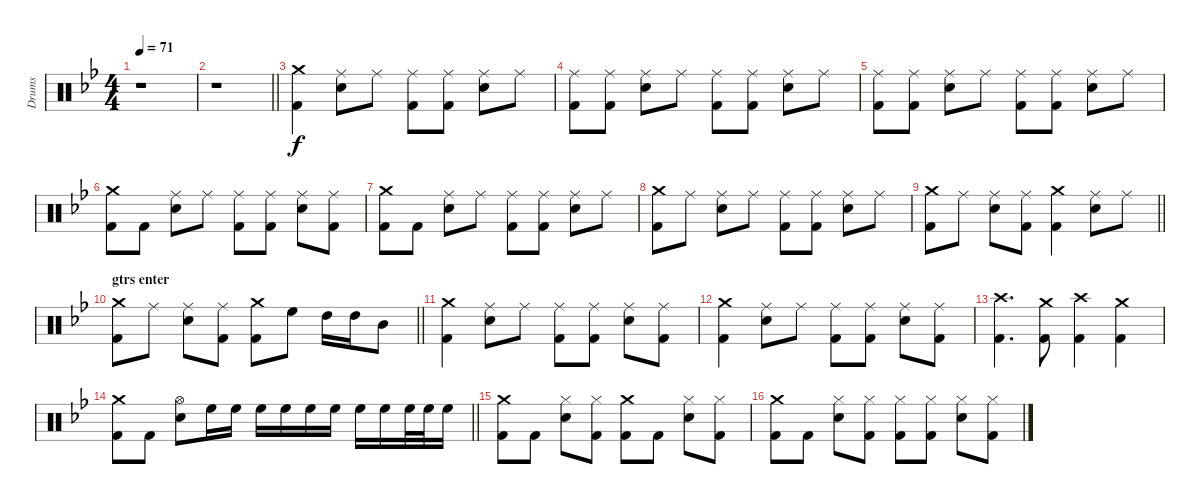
\bracketExtendMode groupsimilarinstruments
\otherSystemsTrackNameOrientation horizontal
\track ("Drumkit" "Drums") {instrument percussion}
\staff {score}
\articulation defaults
\ts (4 4)
\tempo 71
\clef neutral
\ks bb
r.1{dy f beam Down} |
\barLineRight lightlight
r.1{beam Down} |
("Crash medium (hit)"{acc forcenatural} "Kick (hit) 2"{acc forcenatural}).4{beam Down} ("Ride (middle)"{acc forcenatural} "Snare (hit) 2"{acc forcenatural}).8{beam Down} "Ride (middle)"{acc forcenatural}.8{beam Down} ("Ride (middle)"{acc forcenatural} "Kick (hit) 2"{acc forcenatural}).8{beam Down} ("Ride (middle)"{acc forcenatural} "Kick (hit) 2"{acc forcenatural}).8{beam Down} ("Ride (middle)"{acc forcenatural} "Snare (hit) 2"{acc forcenatural}).8{beam Down} "Ride (middle)"{acc forcenatural}.8{beam Down} |
("Ride (middle)"{acc forcenatural} "Kick (hit) 2"{acc forcenatural}).8{beam Down} ("Ride (middle)"{acc forcenatural} "Kick (hit) 2"{acc forcenatural}).8{beam Down} ("Ride (middle)"{acc forcenatural} "Snare (hit) 2"{acc forcenatural}).8{beam Down} "Ride (middle)"{acc forcenatural}.8{beam Down} ("Ride (middle)"{acc forcenatural} "Kick (hit) 2"{acc forcenatural}).8{beam Down} ("Ride (middle)"{acc forcenatural} "Kick (hit) 2"{acc forcenatural}).8{beam Down} ("Ride (middle)"{acc forcenatural} "Snare (hit) 2"{acc forcenatural}).8{beam Down} "Ride (middle)"{acc forcenatural}.8{beam Down} |
("Ride (middle)"{acc forcenatural} "Kick (hit) 2"{acc forcenatural}).8{beam Down} ("Ride (middle)"{acc forcenatural} "Kick (hit) 2"{acc forcenatural}).8{beam Down} ("Ride (middle)"{acc forcenatural} "Snare (hit) 2"{acc forcenatural}).8{beam Down} "Ride (middle)"{acc forcenatural}.8{beam Down} ("Ride (middle)"{acc forcenatural} "Kick (hit) 2"{acc forcenatural}).8{beam Down} ("Ride (middle)"{acc forcenatural} "Kick (hit) 2"{acc forcenatural}).8{beam Down} ("Ride (middle)"{acc forcenatural} "Snare (hit) 2"{acc forcenatural}).8{beam Down} "Ride (middle)"{acc forcenatural}.8{beam Down} |
("Crash medium (hit)"{acc forcenatural} "Kick (hit) 2"{acc forcenatural}).8{beam Down} "Kick (hit) 2"{acc forcenatural}.8{beam Down} ("Ride (middle)"{acc forcenatural} "Snare (hit) 2"{acc forcenatural}).8{beam Down} "Ride (middle)"{acc forcenatural}.8{beam Down} ("Ride (middle)"{acc forcenatural} "Kick (hit) 2"{acc forcenatural}).8{beam Down} ("Ride (middle)"{acc forcenatural} "Kick (hit) 2"{acc forcenatural}).8{beam Down} ("Ride (middle)"{acc forcenatural} "Snare (hit) 2"{acc forcenatural}).8{beam Down} ("Ride (middle)"{acc forcenatural} "Kick (hit) 2"{acc forcenatural}).8{beam Down} |
("Crash medium (hit)"{acc forcenatural} "Kick (hit) 2"{acc forcenatural}).8{beam Down} "Kick (hit) 2"{acc forcenatural}.8{beam Down} ("Ride (middle)"{acc forcenatural} "Snare (hit) 2"{acc forcenatural}).8{beam Down} "Ride (middle)"{acc forcenatural}.8{beam Down} ("Ride (middle)"{acc forcenatural} "Kick (hit) 2"{acc forcenatural}).8{beam Down} ("Ride (middle)"{acc forcenatural} "Kick (hit) 2"{acc forcenatural}).8{beam Down} ("Ride (middle)"{acc forcenatural} "Snare (hit) 2"{acc forcenatural}).8{beam Down} "Ride (middle)"{acc forcenatural}.8{beam Down} |
("Crash medium (hit)"{acc forcenatural} "Kick (hit) 2"{acc forcenatural}).8{beam Down} "Ride (middle)"{acc forcenatural}.8{beam Down} ("Ride (middle)"{acc forcenatural} "Snare (hit) 2"{acc forcenatural}).8{beam Down} "Ride (middle)"{acc forcenatural}.8{beam Down} ("Ride (middle)"{acc forcenatural} "Kick (hit) 2"{acc forcenatural}).8{beam Down} ("Ride (middle)"{acc forcenatural} "Kick (hit) 2"{acc forcenatural}).8{beam Down} ("Ride (middle)"{acc forcenatural} "Snare (hit) 2"{acc forcenatural}).8{beam Down} "Ride (middle)"{acc forcenatural}.8{beam Down} |
\barLineRight lightlight
("Crash medium (hit)"{acc forcenatural} "Kick (hit) 2"{acc forcenatural}).8{beam Down} "Ride (middle)"{acc forcenatural}.8{beam Down} ("Ride (middle)"{acc forcenatural} "Snare (hit) 2"{acc forcenatural}).8{beam Down} ("Ride (middle)"{acc forcenatural} "Kick (hit) 2"{acc forcenatural}).8{beam Down} ("Crash medium (hit)"{acc forcenatural} "Kick (hit) 2"{acc forcenatural}).4{beam Down} ("Ride (middle)"{acc forcenatural} "Snare (hit) 2"{acc forcenatural}).8{beam Down} "Ride (middle)"{acc forcenatural}.8{beam Down} |
\section ("" "gtrs enter")
\barLineRight lightlight
("Crash medium (hit)"{acc forcenatural} "Kick (hit) 2"{acc forcenatural}).8{beam Down} "Ride (middle)"{acc forcenatural}.8{beam Down} ("Ride (middle)"{acc forcenatural} "Snare (hit) 2"{acc forcenatural}).8{beam Down} ("Ride (middle)"{acc forcenatural} "Kick (hit) 2"{acc forcenatural}).8{beam Down} ("Crash medium (hit)"{acc forcenatural} "Kick (hit) 2"{acc forcenatural}).8{beam Down} "High Floor Tom (hit)"{acc forcenatural}.8{beam Down} "High Tom (hit)"{acc forcenatural}.16{beam Down} "High Tom (hit)"{acc forcenatural}.16{beam Down} "Mid Tom (hit)"{acc forcenatural}.8{beam Down} |
("Crash medium (hit)"{acc forcenatural} "Kick (hit) 2"{acc forcenatural}).4{beam Down} ("Ride (middle)"{acc forcenatural} "Snare (hit) 2"{acc forcenatural}).8{beam Down} "Ride (middle)"{acc forcenatural}.8{beam Down} ("Ride (middle)"{acc forcenatural} "Kick (hit) 2"{acc forcenatural}).8{beam Down} ("Ride (middle)"{acc forcenatural} "Kick (hit) 2"{acc forcenatural}).8{beam Down} ("Ride (middle)"{acc forcenatural} "Snare (hit) 2"{acc forcenatural}).8{beam Down} ("Ride (middle)"{acc forcenatural} "Kick (hit) 2"{acc forcenatural}).8{beam Down} |
("Crash medium (hit)"{acc forcenatural} "Kick (hit) 2"{acc forcenatural}).4{beam Down} ("Ride (middle)"{acc forcenatural} "Snare (hit) 2"{acc forcenatural}).8{beam Down} "Ride (middle)"{acc forcenatural}.8{beam Down} ("Ride (middle)"{acc forcenatural} "Kick (hit) 2"{acc forcenatural}).8{beam Down} ("Ride (middle)"{acc forcenatural} "Kick (hit) 2"{acc forcenatural}).8{beam Down} ("Ride (middle)"{acc forcenatural} "Snare (hit) 2"{acc forcenatural}).8{beam Down} ("Ride (middle)"{acc forcenatural} "Kick (hit) 2"{acc forcenatural}).8{beam Down} |
("Crash high (hit)"{acc forcenatural} "Kick (hit) 2"{acc forcenatural}).4{d beam Down} ("Crash medium (hit)"{acc forcenatural} "Kick (hit) 2"{acc forcenatural}).8{beam Down} ("Crash high (hit)"{acc forcenatural} "Kick (hit) 2"{acc forcenatural}).4{beam Down} ("Crash medium (hit)"{acc forcenatural} "Kick (hit) 2"{acc forcenatural}).4{beam Down} |
\barLineRight lightlight
("Crash medium (hit)"{acc forcenatural} "Kick (hit) 2"{acc forcenatural}).8{beam Down} "Kick (hit) 2"{acc forcenatural}.8{beam Down} ("Hi-Hat (open)"{acc forcenatural} "Snare (hit) 2"{acc forcenatural}).8{beam Down} "High Floor Tom (hit)"{acc forcenatural}.16{beam Down} "High Floor Tom (hit)"{acc forcenatural}.16{beam Down} "High Floor Tom (hit)"{acc forcenatural}.16{beam Down} "High Floor Tom (hit)"{acc forcenatural}.16{beam Down} "High Floor Tom (hit)"{acc forcenatural}.16{beam Down} "High Floor Tom (hit)"{acc forcenatural}.16{beam Down} "High Floor Tom (hit)"{acc forcenatural}.16{beam Down} "High Floor Tom (hit)"{acc forcenatural}.16{beam Down} "High Floor Tom (hit)"{acc forcenatural}.32{beam Down} "High Floor Tom (hit)"{acc forcenatural}.32{beam Down} "High Floor Tom (hit)"{acc forcenatural}.16{beam Down} |
("Crash medium (hit)"{acc forcenatural} "Kick (hit) 2"{acc forcenatural}).8{beam Down} "Kick (hit) 2"{acc forcenatural}.8{beam Down} ("Hi-Hat (closed)"{acc forcenatural} "Snare (hit) 2"{acc forcenatural}).8{beam Down} ("Hi-Hat (closed)"{acc forcenatural} "Kick (hit) 2"{acc forcenatural}).8{beam Down} ("Crash medium (hit)"{acc forcenatural} "Kick (hit) 2"{acc forcenatural}).8{beam Down} "Kick (hit) 2"{acc forcenatural}.8{beam Down} ("Hi-Hat (closed)"{acc forcenatural} "Snare (hit) 2"{acc forcenatural}).8{beam Down} ("Hi-Hat (closed)"{acc forcenatural} "Kick (hit) 2"{acc forcenatural}).8{beam Down} |
("Crash medium (hit)"{acc forcenatural} "Kick (hit) 2"{acc forcenatural}).8{beam Down} "Kick (hit) 2"{acc forcenatural}.8{beam Down} ("Hi-Hat (closed)"{acc forcenatural} "Snare (hit) 2"{acc forcenatural}).8{beam Down} ("Hi-Hat (closed)"{acc forcenatural} "Kick (hit) 2"{acc forcenatural}).8{beam Down} ("Hi-Hat (closed)"{acc forcenatural} "Kick (hit) 2"{acc forcenatural}).8{beam Down} ("Hi-Hat (closed)"{acc forcenatural} "Kick (hit) 2"{acc forcenatural}).8{beam Down} ("Hi-Hat (closed)"{acc forcenatural} "Snare (hit) 2"{acc forcenatural}).8{beam Down} ("Hi-Hat (closed)"{acc forcenatural} "Kick (hit) 2"{acc forcenatural}).8{beam Down}
